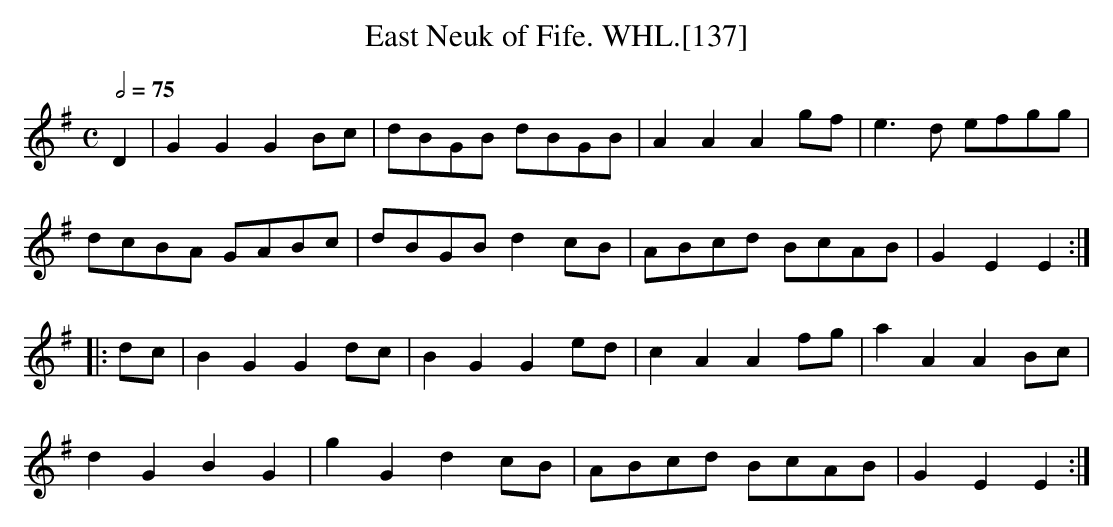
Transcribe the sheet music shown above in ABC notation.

X:1
T:East Neuk of Fife. WHL.[137]
M:C
L:1/8
Q:2/4=75
K:G
D2 | G2G2G2 Bc | dBGB dBGB | A2A2A2 gf | e3d efgg |
dcBA GABc | dBGB d2cB | ABcd BcAB | G2E2E2:|
|:dc | B2G2G2 dc | B2G2G2 ed | c2A2A2 fg | a2A2A2 Bc |
d2G2 B2G2 | g2G2 d2cB | ABcd BcAB | G2E2E2:|
